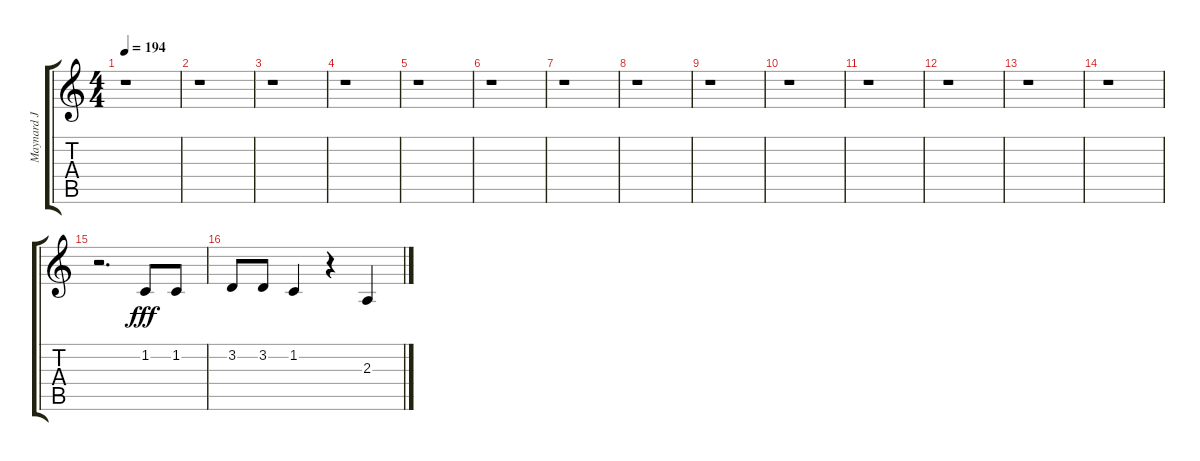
\track ("Maynard J Keenan" "Maynard J ") {instrument stringensemble1}
\staff {score tabs}
\tuning (E4 B3 G3 D3 A2 E2) {hide}
\ts (4 4)
\tempo 194
\clef g2
\ks c
r.1{dy fff instrument stringensemble1} |
r.1 |
r.1 |
r.1 |
r.1 |
r.1 |
r.1 |
r.1 |
r.1 |
r.1 |
r.1 |
r.1 |
r.1 |
r.1 |
r.2{d} 1.2.8 1.2.8 |
3.2.8 3.2.8 1.2.4 r.4 2.3.4
